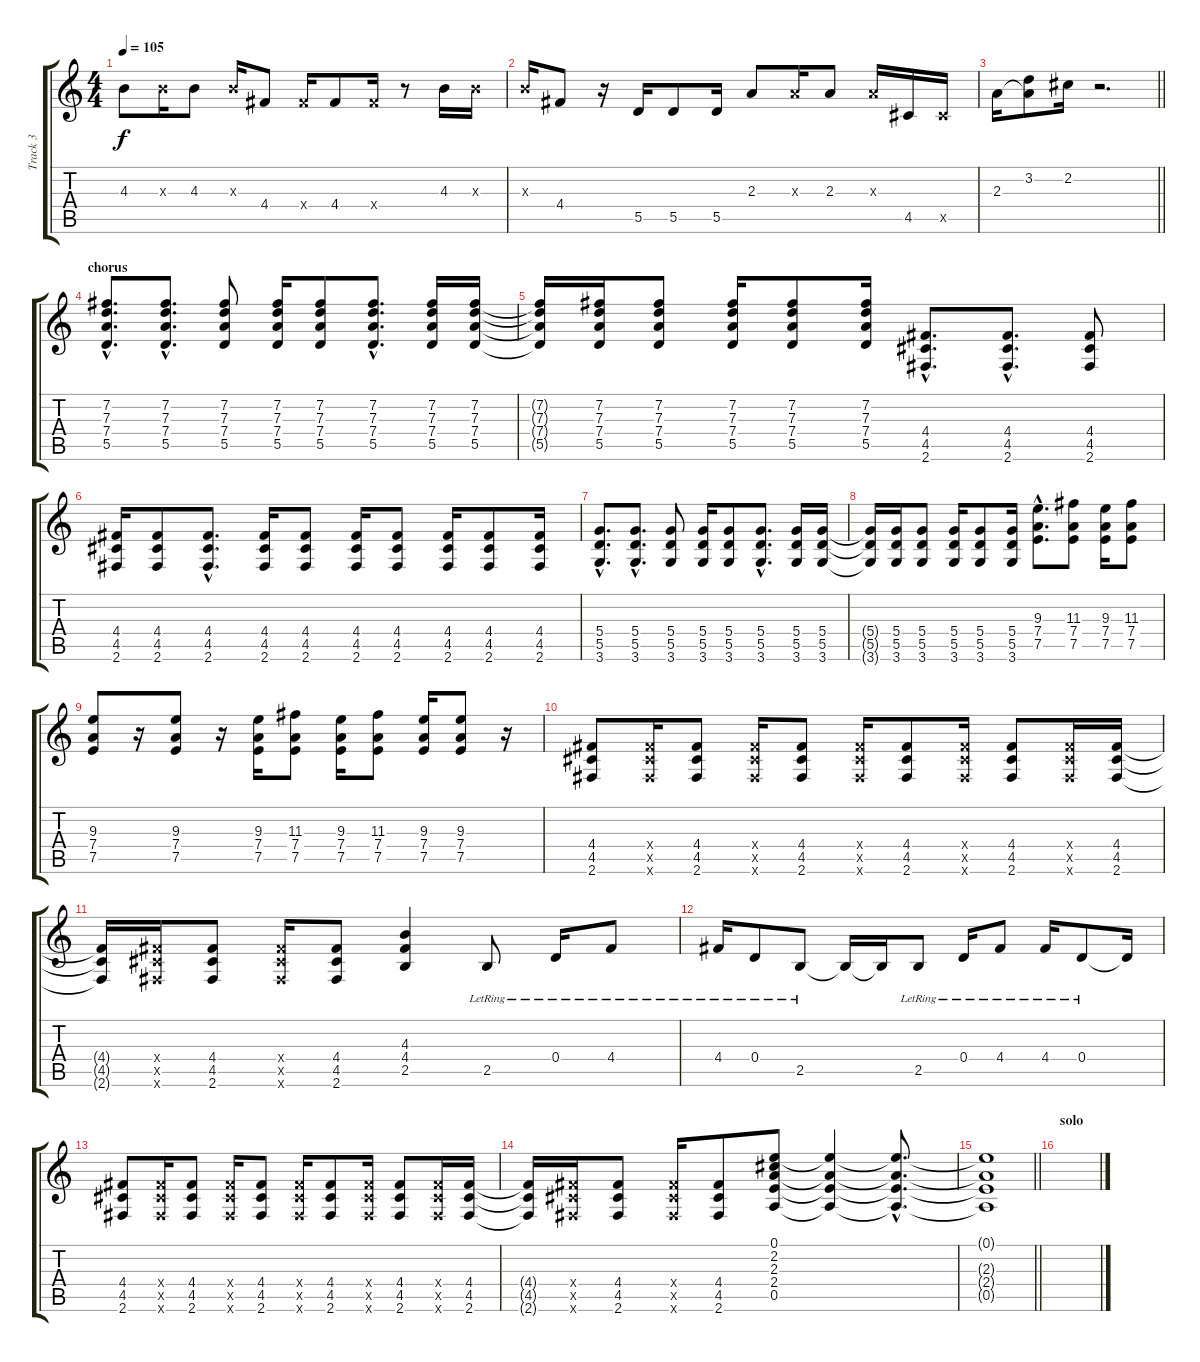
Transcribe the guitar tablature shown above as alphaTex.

\track ("Track 3" "Track 3") {instrument distortionguitar}
\staff {score tabs}
\tuning (E4 B3 G3 D3 A2 E2) {hide}
\ts (4 4)
\tempo 105
\clef g2
\ks c
4.3.8{dy f} 4.3{x}.16 4.3.8 4.3{x}.16 4.4.8 4.4{x}.16 4.4.8 4.4{x}.16 r.8 4.3.16 4.3{x}.16 |
4.3{x}.16 4.4.8 r.16 5.5.16 5.5.8 5.5.16 2.3.8 2.3{x}.16 2.3.8 2.3{x}.16 4.5.16 4.5{x}.16 |
\barLineRight lightlight
2.3.16 (3.2 2.3{t}).8 2.2.16 r.2{d} |
\section ("" "chorus")
(7.2{hac} 7.3{hac} 7.4{hac} 5.5{hac}).8{d} (7.2{hac} 7.3{hac} 7.4{hac} 5.5{hac}).8{d} (7.2 7.3 7.4 5.5).8 (7.2 7.3 7.4 5.5).16 (7.2 7.3 7.4 5.5).8 (7.2{hac} 7.3{hac} 7.4{hac} 5.5{hac}).8{d} (7.2 7.3 7.4 5.5).16 (7.2 7.3 7.4 5.5).16 |
(7.2{t} 7.3{t} 7.4{t} 5.5{t}).16 (7.2 7.3 7.4 5.5).16 (7.2 7.3 7.4 5.5).8 (7.2 7.3 7.4 5.5).16 (7.2 7.3 7.4 5.5).8 (7.2 7.3 7.4 5.5).16 (4.4{hac} 4.5{hac} 2.6{hac}).8{d} (4.4{hac} 4.5{hac} 2.6{hac}).8{d} (4.4 4.5 2.6).8 |
(4.4 4.5 2.6).16 (4.4 4.5 2.6).8 (4.4{hac} 4.5{hac} 2.6{hac}).8{d} (4.4 4.5 2.6).16 (4.4 4.5 2.6).8 (4.4 4.5 2.6).16 (4.4 4.5 2.6).8 (4.4 4.5 2.6).16 (4.4 4.5 2.6).8 (4.4 4.5 2.6).16 |
(5.4{hac} 5.5{hac} 3.6{hac}).8{d} (5.4{hac} 5.5{hac} 3.6{hac}).8{d} (5.4 5.5 3.6).8 (5.4 5.5 3.6).16 (5.4 5.5 3.6).8 (5.4{hac} 5.5{hac} 3.6{hac}).8{d} (5.4 5.5 3.6).16 (5.4 5.5 3.6).16 |
(5.4{t} 5.5{t} 3.6{t}).16 (5.4 5.5 3.6).16 (5.4 5.5 3.6).8 (5.4 5.5 3.6).16 (5.4 5.5 3.6).8 (5.4 5.5 3.6).16 (9.3{hac} 7.4{hac} 7.5{hac}).8{d} (11.3 7.4 7.5).8 (9.3 7.4 7.5).16 (11.3 7.4 7.5).8 |
(9.3 7.4 7.5).8 r.16 (9.3 7.4 7.5).8 r.16 (9.3 7.4 7.5).16 (11.3 7.4 7.5).8 (9.3 7.4 7.5).16 (11.3 7.4 7.5).8 (9.3 7.4 7.5).16 (9.3 7.4 7.5).8 r.16 |
(4.4 4.5 2.6).8 (4.4{x} 4.5{x} 2.6{x}).16 (4.4 4.5 2.6).8 (4.4{x} 4.5{x} 2.6{x}).16 (4.4 4.5 2.6).8 (4.4{x} 4.5{x} 2.6{x}).16 (4.4 4.5 2.6).8 (4.4{x} 4.5{x} 2.6{x}).16 (4.4 4.5 2.6).8 (4.4{x} 4.5{x} 2.6{x}).16 (4.4 4.5 2.6).16 |
(4.4{t} 4.5{t} 2.6{t}).16 (4.4{x} 4.5{x} 2.6{x}).16 (4.4 4.5 2.6).8 (4.4{x} 4.5{x} 2.6{x}).16 (4.4 4.5 2.6).8 (4.3 4.4 2.5).4 2.5{lr}.8 0.4{lr}.16 4.4{lr}.8 |
4.4{lr}.16 0.4{lr}.8 2.5{lr}.8 2.5{t}.16 2.5{t}.16 2.5{lr}.8 0.4{lr}.16 4.4{lr}.8 4.4{lr}.16 0.4{lr}.8 0.4{t}.16 |
(4.4 4.5 2.6).8{volume 14} (4.4{x} 4.5{x} 2.6{x}).16 (4.4 4.5 2.6).8 (4.4{x} 4.5{x} 2.6{x}).16 (4.4 4.5 2.6).8 (4.4{x} 4.5{x} 2.6{x}).16 (4.4 4.5 2.6).8 (4.4{x} 4.5{x} 2.6{x}).16 (4.4 4.5 2.6).8 (4.4{x} 4.5{x} 2.6{x}).16 (4.4 4.5 2.6).16 |
(4.4{t} 4.5{t} 2.6{t}).16 (4.4{x} 4.5{x} 2.6{x}).16 (4.4 4.5 2.6).8 (4.4{x} 4.5{x} 2.6{x}).16 (4.4 4.5 2.6).8 (0.1 2.2 2.3 2.4 0.5).8 (0.1{t} 2.3{t} 2.4{t} 0.5{t}).4 (0.1{hac t} 2.3{hac t} 2.4{hac t} 0.5{hac t}).8{d} |
\barLineRight lightlight
(0.1{t} 2.3{t} 2.4{t} 0.5{t}).1 |
\section ("" "solo")
